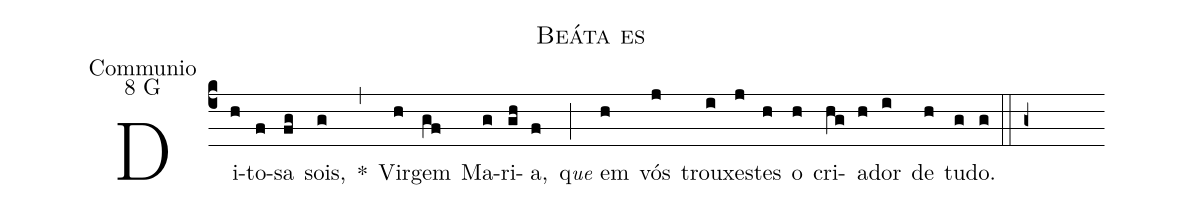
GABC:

name: Beáta es;
office-part: Communio;
mode: 8;
mode-differentia: G;
%%
(c4)

Di(h)to(f)sa(fg) sois,(g) *(,) Vir(h)gem(gf) Ma(g)ri(gh)a,(f) (;) q<e>ue</e> em(h) vós(j) trou(i)xes(j)tes(h) o(h) cri(hg)a(h)dor(i) de(h) tu(g)do.(g)

(::)

(g+)
